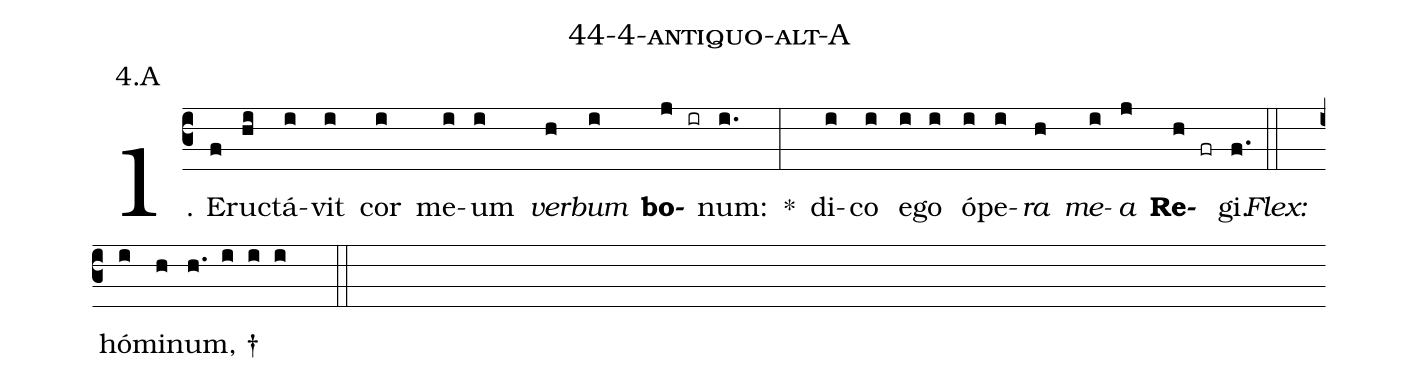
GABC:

name: 44-4-antiquo-alt-A;
annotation: 4.A;
%%
(c3)1. E(f)ruc(hi)tá(i)vit(i) cor(i) me(i)um(i) <i>ver</i>(h)<i>bum</i>(i) <b>bo</b>(j ir)num:(i.) *(:) di(i)co(i) e(i)go(i) ó(i)pe(i)<i>ra</i>(h) <i>me</i>(i)<i>a</i>(j) <b>Re</b>(h fr)gi.(f.) (::)
<i>Flex:</i>()  hó(i)mi(h)num, †(h. i i i  ::)
